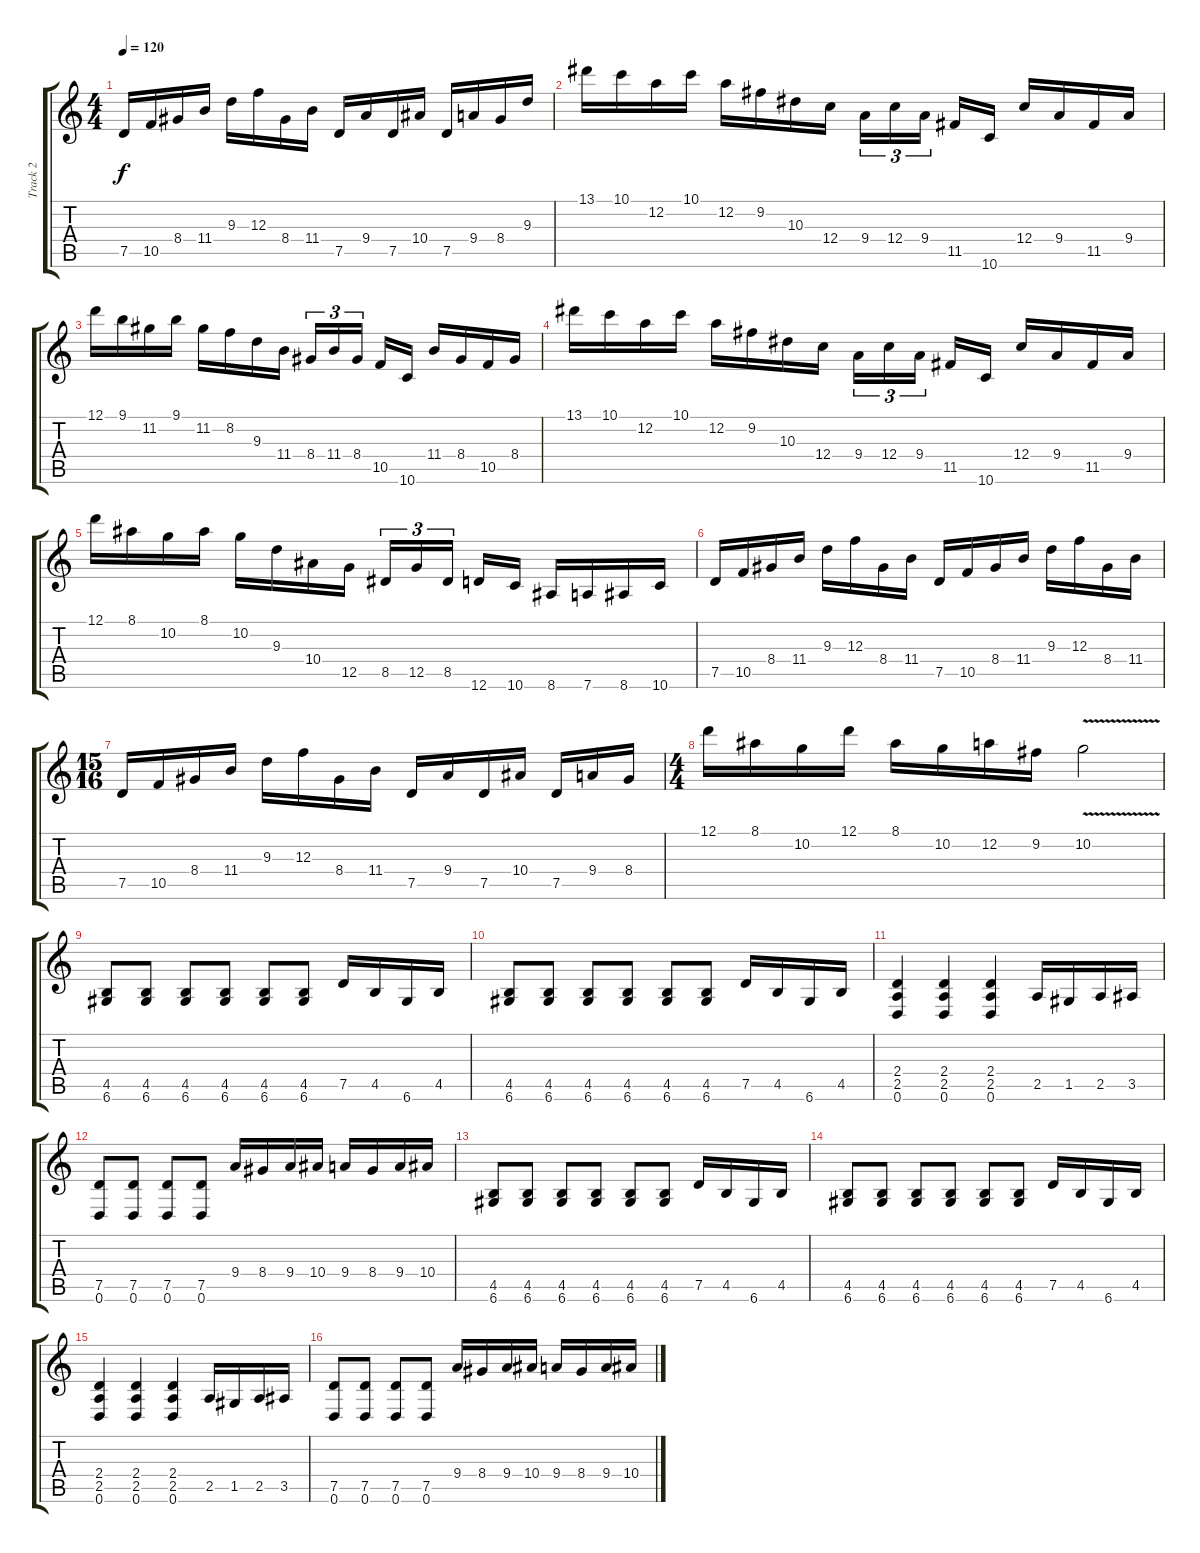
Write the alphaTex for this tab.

\track ("Track 2" "Track 2") {instrument overdrivenguitar}
\staff {score tabs}
\tuning (D4 A3 F3 C3 G2 D2) {hide}
\ts (4 4)
\tempo 120
\clef g2
\ks c
7.5.16{dy f} 10.5.16 8.4.16 11.4.16 9.3.16 12.3.16 8.4.16 11.4.16 7.5.16 9.4.16 7.5.16 10.4.16 7.5.16 9.4.16 8.4.16 9.3.16 |
13.1.16 10.1.16 12.2.16 10.1.16 12.2.16 9.2.16 10.3.16 12.4.16 9.4.16{tu (3 2)} 12.4.16{tu (3 2)} 9.4.16{tu (3 2)} 11.5.16 10.6.16 12.4.16 9.4.16 11.5.16 9.4.16 |
12.1.16 9.1.16 11.2.16 9.1.16 11.2.16 8.2.16 9.3.16 11.4.16 8.4.16{tu (3 2)} 11.4.16{tu (3 2)} 8.4.16{tu (3 2)} 10.5.16 10.6.16 11.4.16 8.4.16 10.5.16 8.4.16 |
13.1.16 10.1.16 12.2.16 10.1.16 12.2.16 9.2.16 10.3.16 12.4.16 9.4.16{tu (3 2)} 12.4.16{tu (3 2)} 9.4.16{tu (3 2)} 11.5.16 10.6.16 12.4.16 9.4.16 11.5.16 9.4.16 |
12.1.16 8.1.16 10.2.16 8.1.16 10.2.16 9.3.16 10.4.16 12.5.16 8.5.16{tu (3 2)} 12.5.16{tu (3 2)} 8.5.16{tu (3 2)} 12.6.16 10.6.16 8.6.16 7.6.16 8.6.16 10.6.16 |
7.5.16 10.5.16 8.4.16 11.4.16 9.3.16 12.3.16 8.4.16 11.4.16 7.5.16 10.5.16 8.4.16 11.4.16 9.3.16 12.3.16 8.4.16 11.4.16 |
\ts (15 16)
7.5.16 10.5.16 8.4.16 11.4.16 9.3.16 12.3.16 8.4.16 11.4.16 7.5.16 9.4.16 7.5.16 10.4.16 7.5.16 9.4.16 8.4.16 |
\ts (4 4)
12.1.16 8.1.16 10.2.16 12.1.16 8.1.16 10.2.16 12.2.16 9.2.16 10.2{v}.2 |
(4.5 6.6).8 (4.5 6.6).8 (4.5 6.6).8 (4.5 6.6).8 (4.5 6.6).8 (4.5 6.6).8 7.5.16 4.5.16 6.6.16 4.5.16 |
(4.5 6.6).8 (4.5 6.6).8 (4.5 6.6).8 (4.5 6.6).8 (4.5 6.6).8 (4.5 6.6).8 7.5.16 4.5.16 6.6.16 4.5.16 |
(2.4 2.5 0.6).4 (2.4 2.5 0.6).4 (2.4 2.5 0.6).4 2.5.16 1.5.16 2.5.16 3.5.16 |
(7.5 0.6).8 (7.5 0.6).8 (7.5 0.6).8 (7.5 0.6).8 9.4.16 8.4.16 9.4.16 10.4.16 9.4.16 8.4.16 9.4.16 10.4.16 |
(4.5 6.6).8 (4.5 6.6).8 (4.5 6.6).8 (4.5 6.6).8 (4.5 6.6).8 (4.5 6.6).8 7.5.16 4.5.16 6.6.16 4.5.16 |
(4.5 6.6).8 (4.5 6.6).8 (4.5 6.6).8 (4.5 6.6).8 (4.5 6.6).8 (4.5 6.6).8 7.5.16 4.5.16 6.6.16 4.5.16 |
(2.4 2.5 0.6).4 (2.4 2.5 0.6).4 (2.4 2.5 0.6).4 2.5.16 1.5.16 2.5.16 3.5.16 |
(7.5 0.6).8 (7.5 0.6).8 (7.5 0.6).8 (7.5 0.6).8 9.4.16 8.4.16 9.4.16 10.4.16 9.4.16 8.4.16 9.4.16 10.4.16
